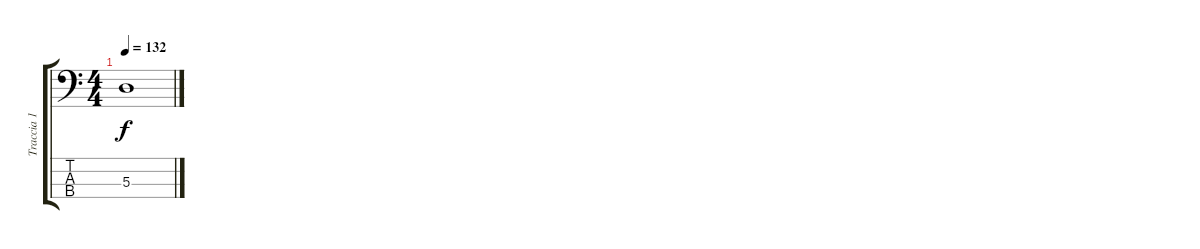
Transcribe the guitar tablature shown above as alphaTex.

\track ("Traccia 1" "Traccia 1") {instrument electricbasspick}
\staff {score tabs}
\tuning (G2 D2 A1 E1) {hide}
\ts (4 4)
\tempo 132
\clef f4
\ks c
5.3{t}.1{dy f}
